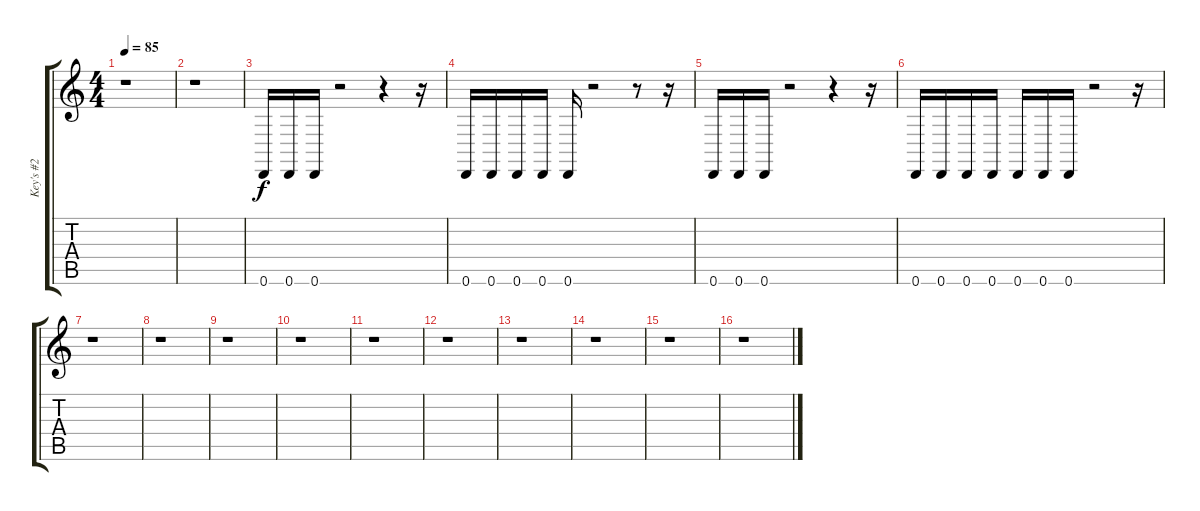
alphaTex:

\track ("Key's #2" "Key's #2") {instrument lead8bassandlead}
\staff {score tabs}
\tuning (E4 B3 G3 D3 A2 D2) {hide}
\ts (4 4)
\tempo 85
\clef g2
\ks c
r.1{dy f instrument lead8bassandlead} |
r.1 |
0.6.16 0.6.16 0.6.16 r.2 r.4 r.16 |
0.6.16 0.6.16 0.6.16 0.6.16 0.6.16 r.2 r.8 r.16 |
0.6.16 0.6.16 0.6.16 r.2 r.4 r.16 |
0.6.16 0.6.16 0.6.16 0.6.16 0.6.16 0.6.16 0.6.16 r.2 r.16 |
r.1 |
r.1 |
r.1 |
r.1 |
r.1 |
r.1 |
r.1 |
r.1 |
r.1 |
r.1
